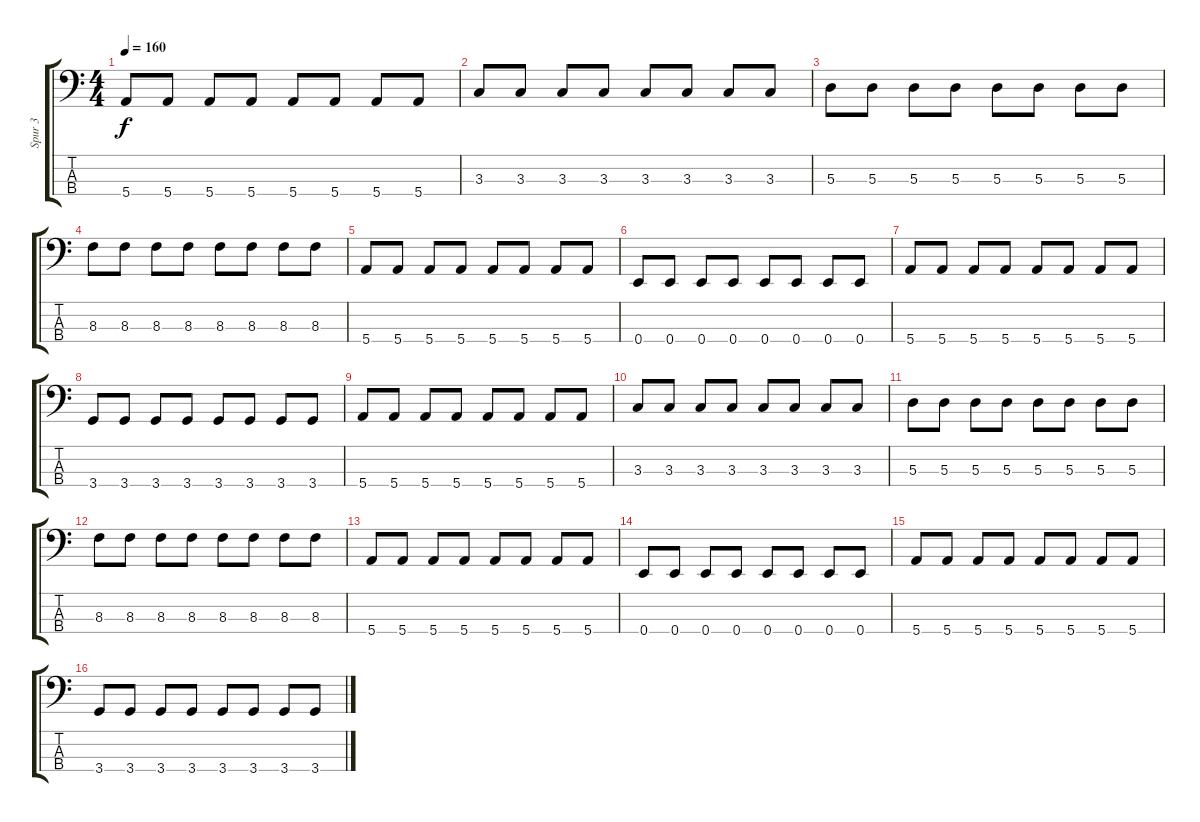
\track ("Spur 3" "Spur 3") {instrument electricbasspick}
\staff {score tabs}
\tuning (G2 D2 A1 E1) {hide}
\ts (4 4)
\tempo 160
\clef f4
\ks c
5.4.8{dy f} 5.4.8 5.4.8 5.4.8 5.4.8 5.4.8 5.4.8 5.4.8 |
3.3.8 3.3.8 3.3.8 3.3.8 3.3.8 3.3.8 3.3.8 3.3.8 |
5.3.8 5.3.8 5.3.8 5.3.8 5.3.8 5.3.8 5.3.8 5.3.8 |
8.3.8 8.3.8 8.3.8 8.3.8 8.3.8 8.3.8 8.3.8 8.3.8 |
5.4.8 5.4.8 5.4.8 5.4.8 5.4.8 5.4.8 5.4.8 5.4.8 |
0.4.8 0.4.8 0.4.8 0.4.8 0.4.8 0.4.8 0.4.8 0.4.8 |
5.4.8 5.4.8 5.4.8 5.4.8 5.4.8 5.4.8 5.4.8 5.4.8 |
3.4.8 3.4.8 3.4.8 3.4.8 3.4.8 3.4.8 3.4.8 3.4.8 |
5.4.8 5.4.8 5.4.8 5.4.8 5.4.8 5.4.8 5.4.8 5.4.8 |
3.3.8 3.3.8 3.3.8 3.3.8 3.3.8 3.3.8 3.3.8 3.3.8 |
5.3.8 5.3.8 5.3.8 5.3.8 5.3.8 5.3.8 5.3.8 5.3.8 |
8.3.8 8.3.8 8.3.8 8.3.8 8.3.8 8.3.8 8.3.8 8.3.8 |
5.4.8 5.4.8 5.4.8 5.4.8 5.4.8 5.4.8 5.4.8 5.4.8 |
0.4.8 0.4.8 0.4.8 0.4.8 0.4.8 0.4.8 0.4.8 0.4.8 |
5.4.8 5.4.8 5.4.8 5.4.8 5.4.8 5.4.8 5.4.8 5.4.8 |
3.4.8 3.4.8 3.4.8 3.4.8 3.4.8 3.4.8 3.4.8 3.4.8
